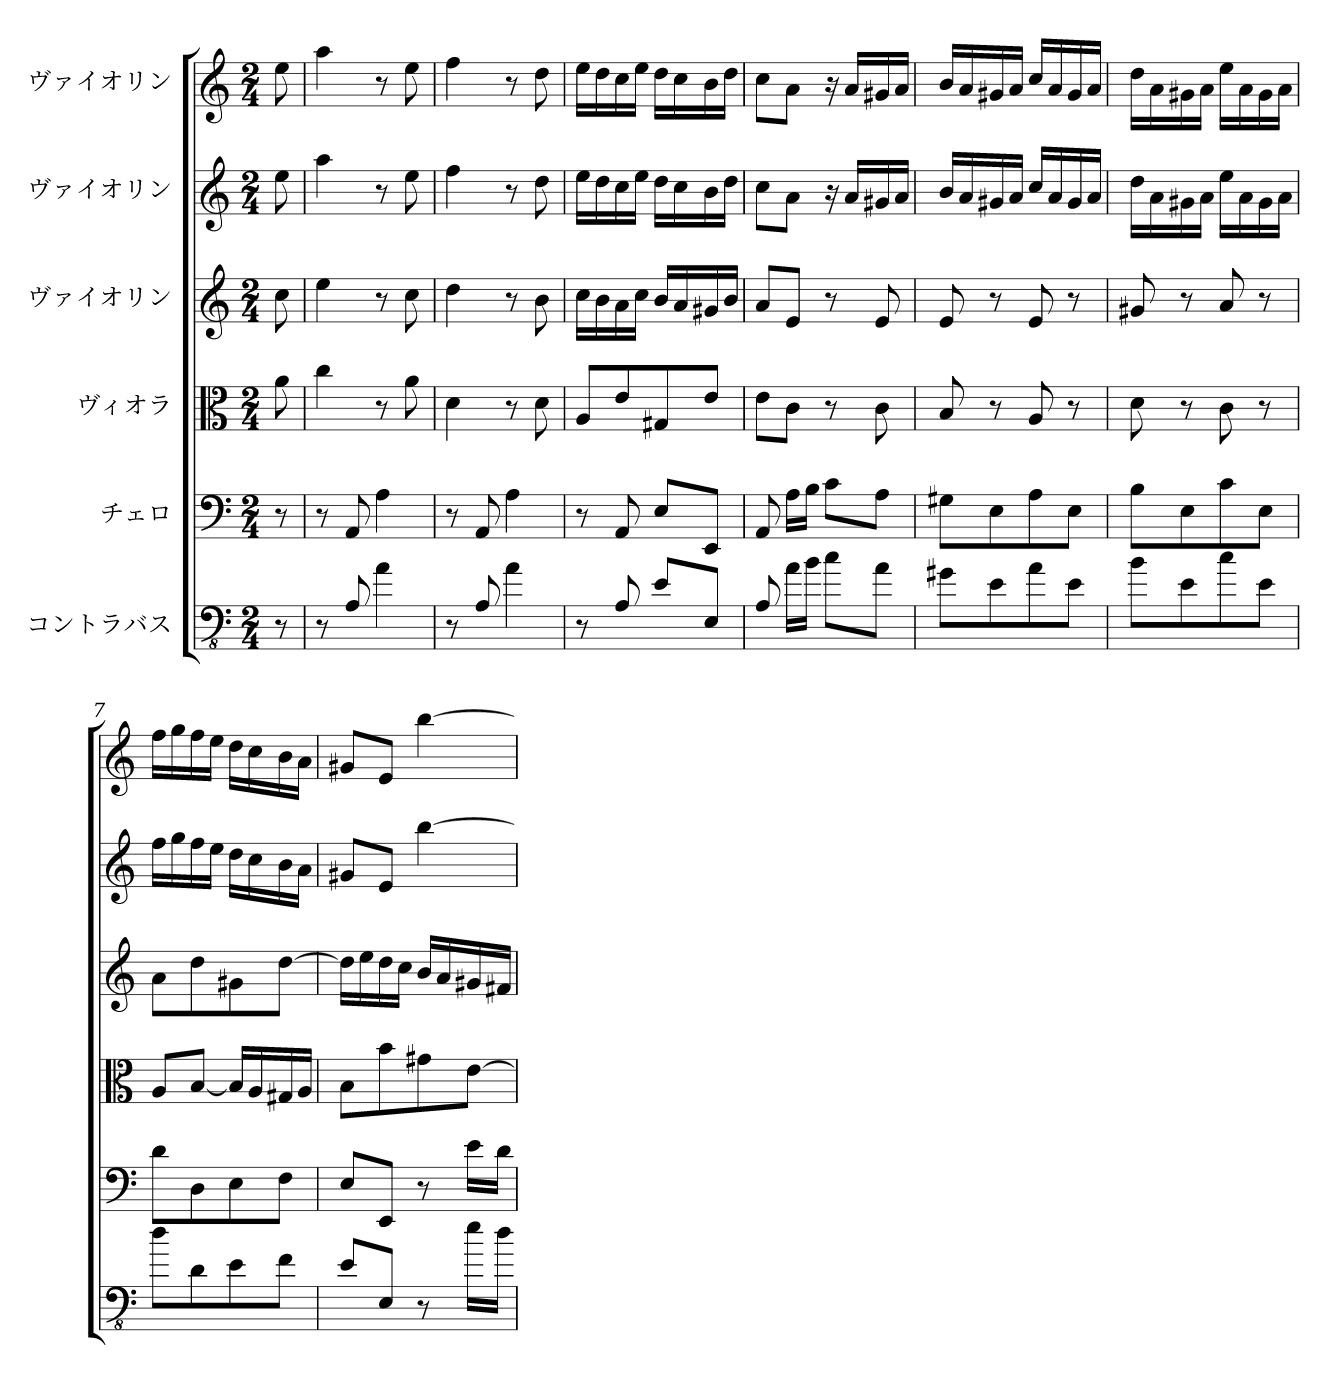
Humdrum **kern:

**kern	**kern	**kern	**kern	**kern	**kern
*part6	*part5	*part4	*part3	*part2	*part1
*staff6	*staff5	*staff4	*staff3	*staff2	*staff1
*I"コントラバス	*I"チェロ	*I"ヴィオラ	*I"ヴァイオリン	*I"ヴァイオリン	*I"ヴァイオリン
*clefFv4	*clefF4	*clefC3	*clefG2	*clefG2	*clefG2
*ITrd7c12	*	*	*	*	*
*k[]	*k[]	*k[]	*k[]	*k[]	*k[]
*M2/4	*M2/4	*M2/4	*M2/4	*M2/4	*M2/4
=	=	=	=	=	=
8r	8r	8a\	8cc\	8ee\	8ee\
=1	=1	=1	=1	=1	=1
8r	8r	4cc\	4ee\	4aa\	4aa\
8AAA/	8AA/	.	.	.	.
4AA\	4A\	8r	8r	8r	8r
.	.	8a\	8cc\	8ee\	8ee\
=2	=2	=2	=2	=2	=2
8r	8r	4d\	4dd\	4ff\	4ff\
8AAA/	8AA/	.	.	.	.
4AA\	4A\	8r	8r	8r	8r
.	.	8d\	8b\	8dd\	8dd\
=3	=3	=3	=3	=3	=3
8r	8r	8A/L	16cc\LL	16ee\LL	16ee\LL
.	.	.	16b\	16dd\	16dd\
8AAA/	8AA/	8e/	16a\	16cc\	16cc\
.	.	.	16cc\JJ	16ee\JJ	16ee\JJ
8EE/L	8E/L	8G#X/	16b/LL	16dd\LL	16dd\LL
.	.	.	16a/	16cc\	16cc\
8EEE/J	8EE/J	8e/J	16g#X/	16b\	16b\
.	.	.	16b/JJ	16dd\JJ	16dd\JJ
=4	=4	=4	=4	=4	=4
8AAA/	8AA/	8e\L	8a/L	8cc\L	8cc\L
16AA\LL	16A\LL	8c\J	8e/J	8a\J	8a\J
16BB\JJ	16B\JJ	.	.	.	.
8C\L	8c\L	8r	8r	16r	16r
.	.	.	.	16a/LL	16a/LL
8AA\J	8A\J	8c\	8e/	16g#X/	16g#X/
.	.	.	.	16a/JJ	16a/JJ
=5	=5	=5	=5	=5	=5
8GG#X\L	8G#X\L	8B/	8e/	16b/LL	16b/LL
.	.	.	.	16a/	16a/
8EE\	8E\	8r	8r	16g#X/	16g#X/
.	.	.	.	16a/JJ	16a/JJ
8AA\	8A\	8A/	8e/	16cc/LL	16cc/LL
.	.	.	.	16a/	16a/
8EE\J	8E\J	8r	8r	16g#/	16g#/
.	.	.	.	16a/JJ	16a/JJ
=6	=6	=6	=6	=6	=6
8BB\L	8B\L	8d\	8g#X/	16dd\LL	16dd\LL
.	.	.	.	16a\	16a\
8EE\	8E\	8r	8r	16g#X\	16g#X\
.	.	.	.	16a\JJ	16a\JJ
8C\	8c\	8c\	8a/	16ee\LL	16ee\LL
.	.	.	.	16a\	16a\
8EE\J	8E\J	8r	8r	16g#\	16g#\
.	.	.	.	16a\JJ	16a\JJ
!!LO:LB:g=z
=7	=7	=7	=7	=7	=7
8D\L	8d\L	8A/L	8a\L	16ff\LL	16ff\LL
.	.	.	.	16gg\	16gg\
8DD\	8D\	[8B/J	8dd\	16ff\	16ff\
.	.	.	.	16ee\JJ	16ee\JJ
8EE\	8E\	16B/LL]	8g#X\	16dd\LL	16dd\LL
.	.	16A/	.	16cc\	16cc\
8FF\J	8F\J	16G#X/	[8dd\J	16b\	16b\
.	.	16A/JJ	.	16a\JJ	16a\JJ
=8	=8	=8	=8	=8	=8
8EE/L	8E/L	8B\L	16dd\LL]	8g#X/L	8g#X/L
.	.	.	16ee\	.	.
8EEE/J	8EE/J	8b\	16dd\	8e/J	8e/J
.	.	.	16cc\JJ	.	.
8r	8r	8g#X\	16b/LL	[4bb\	[4bb\
.	.	.	16a/	.	.
16E\LL	16e\LL	[8e\J	16g#X/	.	.
16D\JJ	16d\JJ	.	16f#X/JJ	.	.
=	=	=	=	=	=
*-	*-	*-	*-	*-	*-
